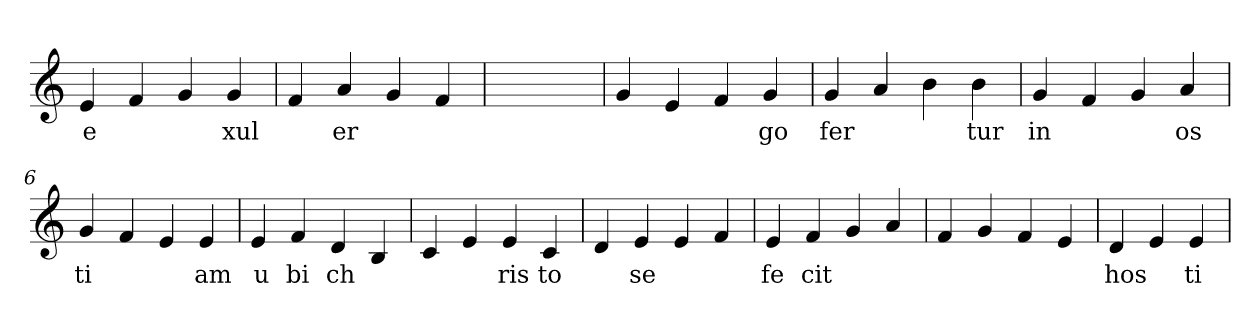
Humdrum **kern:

**kern	**text
*part1	*part1
*staff1	*staff1
*clefG2	*
=1	=1
4e	e
4f	.
4g	.
4g	xul
=2	=2
4f	.
4a	er
4g	.
4f	.
=3	=3
1ryy	.
=3	=3
4g	.
4e	.
4f	.
4g	go
=4	=4
4g	fer
4a	.
4b	.
4b	tur
=5	=5
4g	in
4f	.
4g	.
4a	os
=6	=6
4g	ti
4f	.
4e	.
4e	am
=7	=7
4e	u
4f	bi
4d	ch
4B	.
=8	=8
4c	.
4e	.
4e	ris
4c	to
=9	=9
4d	.
4e	se
4e	.
4f	.
=10	=10
4e	fe
4f	cit
4g	.
4a	.
=11	=11
4f	.
4g	.
4f	.
4e	.
=12	=12
4d	hos
4e	.
4e	ti
=	=
*-	*-
